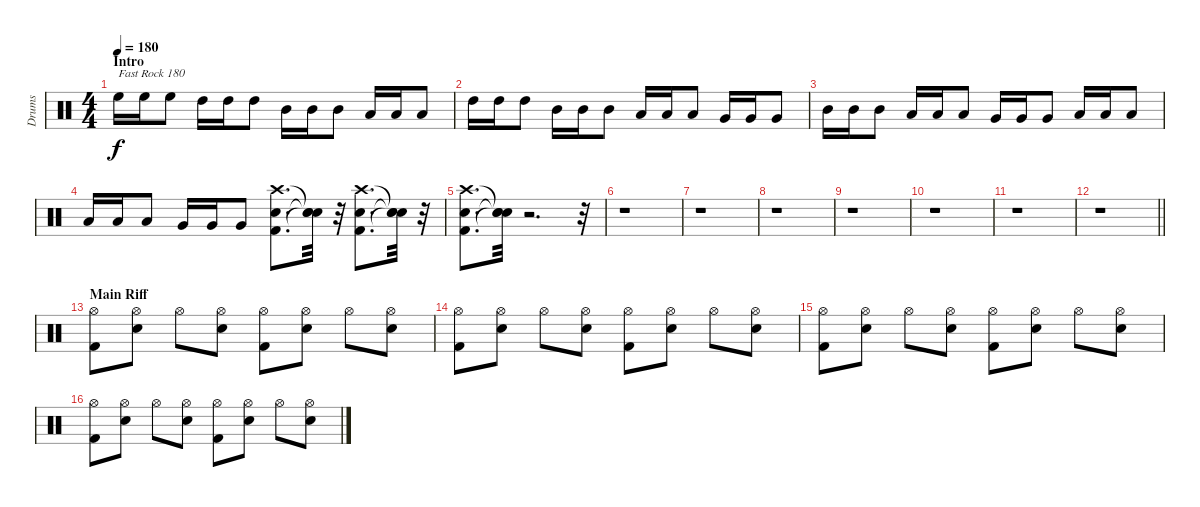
\track ("Drums" "Drums") {instrument percussion}
\staff {score}
\articulation defaults
\ts (4 4)
\section ("" "Intro")
\tempo 180
\clef neutral
\ks c "High Floor Tom (hit)".16{txt "Fast Rock 180" dy f} "High Floor Tom (hit)".16 "High Floor Tom (hit)".8 "High Tom (hit)".16 "High Tom (hit)".16 "High Tom (hit)".8 "Mid Tom (hit)".16 "Mid Tom (hit)".16 "Mid Tom (hit)".8 "Low Tom (hit)".16 "Low Tom (hit)".16 "Low Tom (hit)".8
|
"High Tom (hit)".16 "High Tom (hit)".16 "High Tom (hit)".8 "Mid Tom (hit)".16 "Mid Tom (hit)".16 "Mid Tom (hit)".8 "Low Tom (hit)".16 "Low Tom (hit)".16 "Low Tom (hit)".8 "Very Low Tom (hit)".16 "Very Low Tom (hit)".16 "Very Low Tom (hit)".8 |
"Mid Tom (hit)".16 "Mid Tom (hit)".16 "Mid Tom (hit)".8 "Low Tom (hit)".16 "Low Tom (hit)".16 "Low Tom (hit)".8 "Very Low Tom (hit)".16 "Very Low Tom (hit)".16 "Very Low Tom (hit)".8 "Low Floor Tom (hit)".16 "Low Floor Tom (hit)".16 "Low Floor Tom (hit)".8 |
"Low Tom (hit)".16 "Low Tom (hit)".16 "Low Tom (hit)".8 "Very Low Tom (hit)".16 "Very Low Tom (hit)".16 "Very Low Tom (hit)".8 ("Kick (hit) 2" "Snare (hit) 2" "Crash high (hit)").8{d} ("Snare (hit)"{t} "Snare (hit)"{t} "Snare (hit)"{t}).32 r.32 ("Kick (hit) 2" "Snare (hit) 2" "Crash high (hit)").8{d} ("Snare (hit)"{t} "Snare (hit)"{t} "Snare (hit)"{t}).32 r.32 |
("Kick (hit) 2" "Snare (hit) 2" "Crash high (hit)").8{d} ("Snare (hit)"{t} "Snare (hit)"{t} "Snare (hit)"{t}).32 r.2{d} r.32 |
r.1 |
r.1 |
r.1 |
r.1 |
r.1 |
r.1 |
\barLineRight lightlight
r.1 |
\section ("" "Main Riff")
("Kick (hit) 2" "Hi-Hat (open)").8 ("Snare (hit) 2" "Hi-Hat (open)").8 "Hi-Hat (open)".8 ("Snare (hit) 2" "Hi-Hat (open)").8 ("Kick (hit) 2" "Hi-Hat (open)").8 ("Snare (hit) 2" "Hi-Hat (open)").8 "Hi-Hat (open)".8 ("Snare (hit) 2" "Hi-Hat (open)").8 |
("Kick (hit) 2" "Hi-Hat (open)").8 ("Snare (hit) 2" "Hi-Hat (open)").8 "Hi-Hat (open)".8 ("Snare (hit) 2" "Hi-Hat (open)").8 ("Kick (hit) 2" "Hi-Hat (open)").8 ("Snare (hit) 2" "Hi-Hat (open)").8 "Hi-Hat (open)".8 ("Snare (hit) 2" "Hi-Hat (open)").8 |
("Kick (hit) 2" "Hi-Hat (open)").8 ("Snare (hit) 2" "Hi-Hat (open)").8 "Hi-Hat (open)".8 ("Snare (hit) 2" "Hi-Hat (open)").8 ("Kick (hit) 2" "Hi-Hat (open)").8 ("Snare (hit) 2" "Hi-Hat (open)").8 "Hi-Hat (open)".8 ("Snare (hit) 2" "Hi-Hat (open)").8 |
("Kick (hit) 2" "Hi-Hat (open)").8 ("Snare (hit) 2" "Hi-Hat (open)").8 "Hi-Hat (open)".8 ("Snare (hit) 2" "Hi-Hat (open)").8 ("Kick (hit) 2" "Hi-Hat (open)").8 ("Snare (hit) 2" "Hi-Hat (open)").8 "Hi-Hat (open)".8 ("Snare (hit) 2" "Hi-Hat (open)").8
